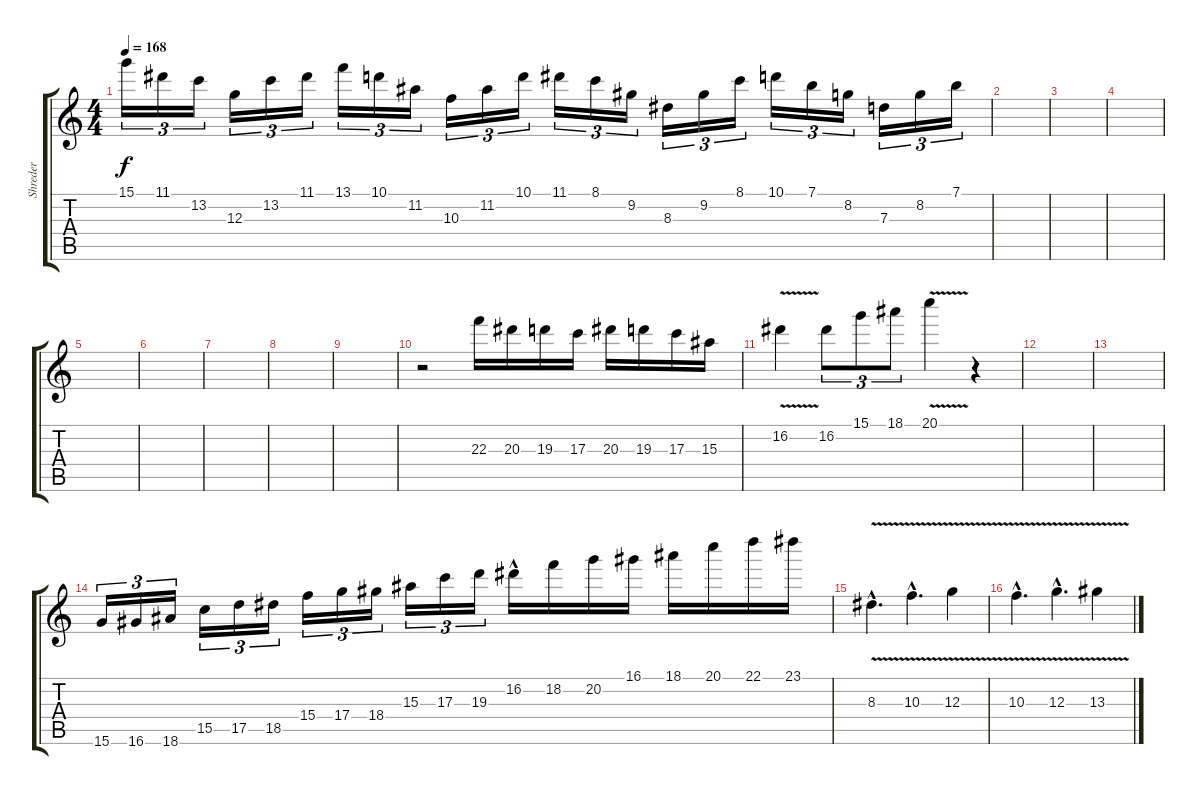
\track ("Shreder" "Shreder") {instrument distortionguitar}
\staff {score tabs}
\tuning (E4 B3 G3 D3 A2 E2) {hide}
\ts (4 4)
\tempo 168
\clef g2
\ks c
15.1.16{tu (3 2) dy f} 11.1.16{tu (3 2)} 13.2.16{tu (3 2)} 12.3.16{tu (3 2)} 13.2.16{tu (3 2)} 11.1.16{tu (3 2)} 13.1.16{tu (3 2)} 10.1.16{tu (3 2)} 11.2.16{tu (3 2)} 10.3.16{tu (3 2)} 11.2.16{tu (3 2)} 10.1.16{tu (3 2)} 11.1.16{tu (3 2)} 8.1.16{tu (3 2)} 9.2.16{tu (3 2)} 8.3.16{tu (3 2)} 9.2.16{tu (3 2)} 8.1.16{tu (3 2)} 10.1.16{tu (3 2)} 7.1.16{tu (3 2)} 8.2.16{tu (3 2)} 7.3.16{tu (3 2)} 8.2.16{tu (3 2)} 7.1.16{tu (3 2)} |
|
|
|
|
|
|
|
|
r.2 22.3.16 20.3.16 19.3.16 17.3.16 20.3.16 19.3.16 17.3.16 15.3.16 |
16.2{v}.4 16.2.8{tu (3 2)} 15.1.8{tu (3 2)} 18.1.8{tu (3 2)} 20.1{v}.4 r.4 |
|
|
15.6.16{tu (3 2)} 16.6.16{tu (3 2)} 18.6.16{tu (3 2)} 15.5.16{tu (3 2)} 17.5.16{tu (3 2)} 18.5.16{tu (3 2)} 15.4.16{tu (3 2)} 17.4.16{tu (3 2)} 18.4.16{tu (3 2)} 15.3.16{tu (3 2)} 17.3.16{tu (3 2)} 19.3.16{tu (3 2)} 16.2{hac}.16 18.2.16 20.2.16 16.1.16 18.1.16 20.1.16 22.1.16 23.1.16 |
8.3{v hac}.4{d} 10.3{v hac}.4{d} 12.3{v}.4 |
10.3{v hac}.4{d} 12.3{v hac}.4{d} 13.3{v}.4
